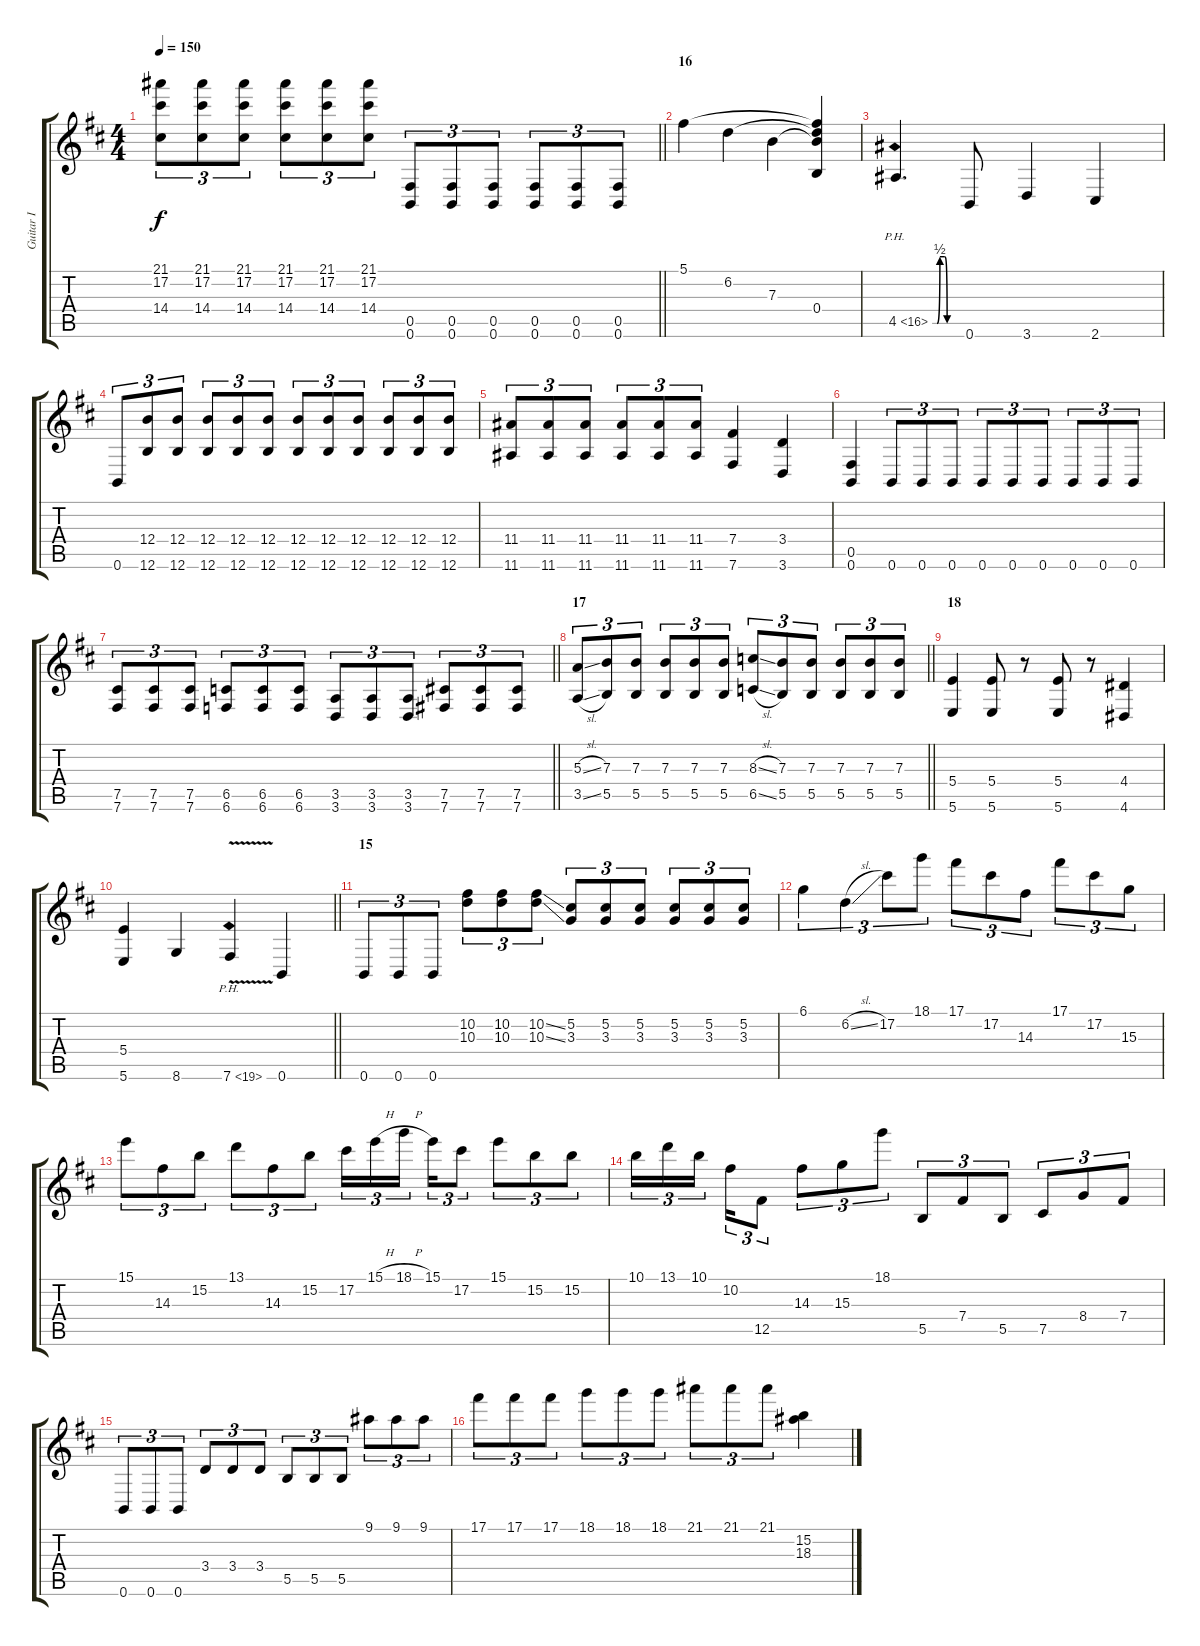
\track ("Guitar I" "Guitar I") {instrument overdrivenguitar}
\staff {score tabs}
\tuning (Db4 Ab3 E3 B2 Gb2 B1) {hide}
\ts (4 4)
\tempo 150
\clef g2
\barLineRight lightlight
\ks bminor
(21.1 17.2 14.4).8{tu (3 2) dy f} (21.1 17.2 14.4).8{tu (3 2)} (21.1 17.2 14.4).8{tu (3 2)} (21.1 17.2 14.4).8{tu (3 2)} (21.1 17.2 14.4).8{tu (3 2)} (21.1 17.2 14.4).8{tu (3 2)} (0.5 0.6).8{tu (3 2)} (0.5 0.6).8{tu (3 2)} (0.5 0.6).8{tu (3 2)} (0.5 0.6).8{tu (3 2)} (0.5 0.6).8{tu (3 2)} (0.5 0.6).8{tu (3 2)} |
\section ("" "16")
5.1.4 6.2.4 7.3.4 (5.1{t} 6.2{t} 7.3{t} 0.4).4 |
4.5{be (custom 0 0 9 0 15 2 25 2 30 0 60 0) ph 12}.4{d} 0.6.8 3.6.4 2.6.4 |
0.6.8{tu (3 2)} (12.4 12.6).8{tu (3 2)} (12.4 12.6).8{tu (3 2)} (12.4 12.6).8{tu (3 2)} (12.4 12.6).8{tu (3 2)} (12.4 12.6).8{tu (3 2)} (12.4 12.6).8{tu (3 2)} (12.4 12.6).8{tu (3 2)} (12.4 12.6).8{tu (3 2)} (12.4 12.6).8{tu (3 2)} (12.4 12.6).8{tu (3 2)} (12.4 12.6).8{tu (3 2)} |
(11.4 11.6).8{tu (3 2)} (11.4 11.6).8{tu (3 2)} (11.4 11.6).8{tu (3 2)} (11.4 11.6).8{tu (3 2)} (11.4 11.6).8{tu (3 2)} (11.4 11.6).8{tu (3 2)} (7.4 7.6).4 (3.4 3.6).4 |
(0.5 0.6).4 0.6.8{tu (3 2)} 0.6.8{tu (3 2)} 0.6.8{tu (3 2)} 0.6.8{tu (3 2)} 0.6.8{tu (3 2)} 0.6.8{tu (3 2)} 0.6.8{tu (3 2)} 0.6.8{tu (3 2)} 0.6.8{tu (3 2)} |
\barLineRight lightlight
(7.5 7.6).8{tu (3 2)} (7.5 7.6).8{tu (3 2)} (7.5 7.6).8{tu (3 2)} (6.5 6.6).8{tu (3 2)} (6.5 6.6).8{tu (3 2)} (6.5 6.6).8{tu (3 2)} (3.5 3.6).8{tu (3 2)} (3.5 3.6).8{tu (3 2)} (3.5 3.6).8{tu (3 2)} (7.5 7.6).8{tu (3 2)} (7.5 7.6).8{tu (3 2)} (7.5 7.6).8{tu (3 2)} |
\section ("" "17")
\barLineRight lightlight
(5.3{sl} 3.5{sl}).8{tu (3 2)} (7.3 5.5).8{tu (3 2)} (7.3 5.5).8{tu (3 2)} (7.3 5.5).8{tu (3 2)} (7.3 5.5).8{tu (3 2)} (7.3 5.5).8{tu (3 2)} (8.3{sl} 6.5{sl}).8{tu (3 2)} (7.3 5.5).8{tu (3 2)} (7.3 5.5).8{tu (3 2)} (7.3 5.5).8{tu (3 2)} (7.3 5.5).8{tu (3 2)} (7.3 5.5).8{tu (3 2)} |
\section ("" "18")
(5.4 5.6).4 (5.4 5.6).8 r.8 (5.4 5.6).8 r.8 (4.4 4.6).4 |
\barLineRight lightlight
(5.4 5.6).4 8.6.4 7.6{ph 12 v}.4 0.6.4 |
\section ("" "15")
0.6.8{tu (3 2)} 0.6.8{tu (3 2)} 0.6.8{tu (3 2)} (10.2 10.3).8{tu (3 2)} (10.2 10.3).8{tu (3 2)} (10.2{ss} 10.3{ss}).8{tu (3 2)} (5.2 3.3).8{tu (3 2)} (5.2 3.3).8{tu (3 2)} (5.2 3.3).8{tu (3 2)} (5.2 3.3).8{tu (3 2)} (5.2 3.3).8{tu (3 2)} (5.2 3.3).8{tu (3 2)} |
6.1.4{tu (3 2)} 6.2{sl}.4{tu (3 2)} 17.2.8{tu (3 2)} 18.1.8{tu (3 2)} 17.1.8{tu (3 2)} 17.2.8{tu (3 2)} 14.3.8{tu (3 2)} 17.1.8{tu (3 2)} 17.2.8{tu (3 2)} 15.3.8{tu (3 2)} |
15.1.8{tu (3 2)} 14.3.8{tu (3 2)} 15.2.8{tu (3 2)} 13.1.8{tu (3 2)} 14.3.8{tu (3 2)} 15.2.8{tu (3 2)} 17.2.16{tu (3 2)} 15.1{h}.16{tu (3 2)} 18.1{h}.16{tu (3 2) beam splitsecondary} 15.1.16{tu (3 2)} 17.2.8{tu (3 2)} 15.1.8{tu (3 2)} 15.2.8{tu (3 2)} 15.2.8{tu (3 2)} |
10.1.16{tu (3 2)} 13.1.16{tu (3 2)} 10.1.16{tu (3 2) beam splitsecondary} 10.2.16{tu (3 2)} 12.5.8{tu (3 2)} 14.3.8{tu (3 2)} 15.3.8{tu (3 2)} 18.1.8{tu (3 2)} 5.5.8{tu (3 2)} 7.4.8{tu (3 2)} 5.5.8{tu (3 2)} 7.5.8{tu (3 2)} 8.4.8{tu (3 2)} 7.4.8{tu (3 2)} |
0.6.8{tu (3 2)} 0.6.8{tu (3 2)} 0.6.8{tu (3 2)} 3.4.8{tu (3 2)} 3.4.8{tu (3 2)} 3.4.8{tu (3 2)} 5.5.8{tu (3 2)} 5.5.8{tu (3 2)} 5.5.8{tu (3 2)} 9.1.8{tu (3 2)} 9.1.8{tu (3 2)} 9.1.8{tu (3 2)} |
17.1.8{tu (3 2)} 17.1.8{tu (3 2)} 17.1.8{tu (3 2)} 18.1.8{tu (3 2)} 18.1.8{tu (3 2)} 18.1.8{tu (3 2)} 21.1.8{tu (3 2)} 21.1.8{tu (3 2)} 21.1.8{tu (3 2)} (15.2 18.3).4
